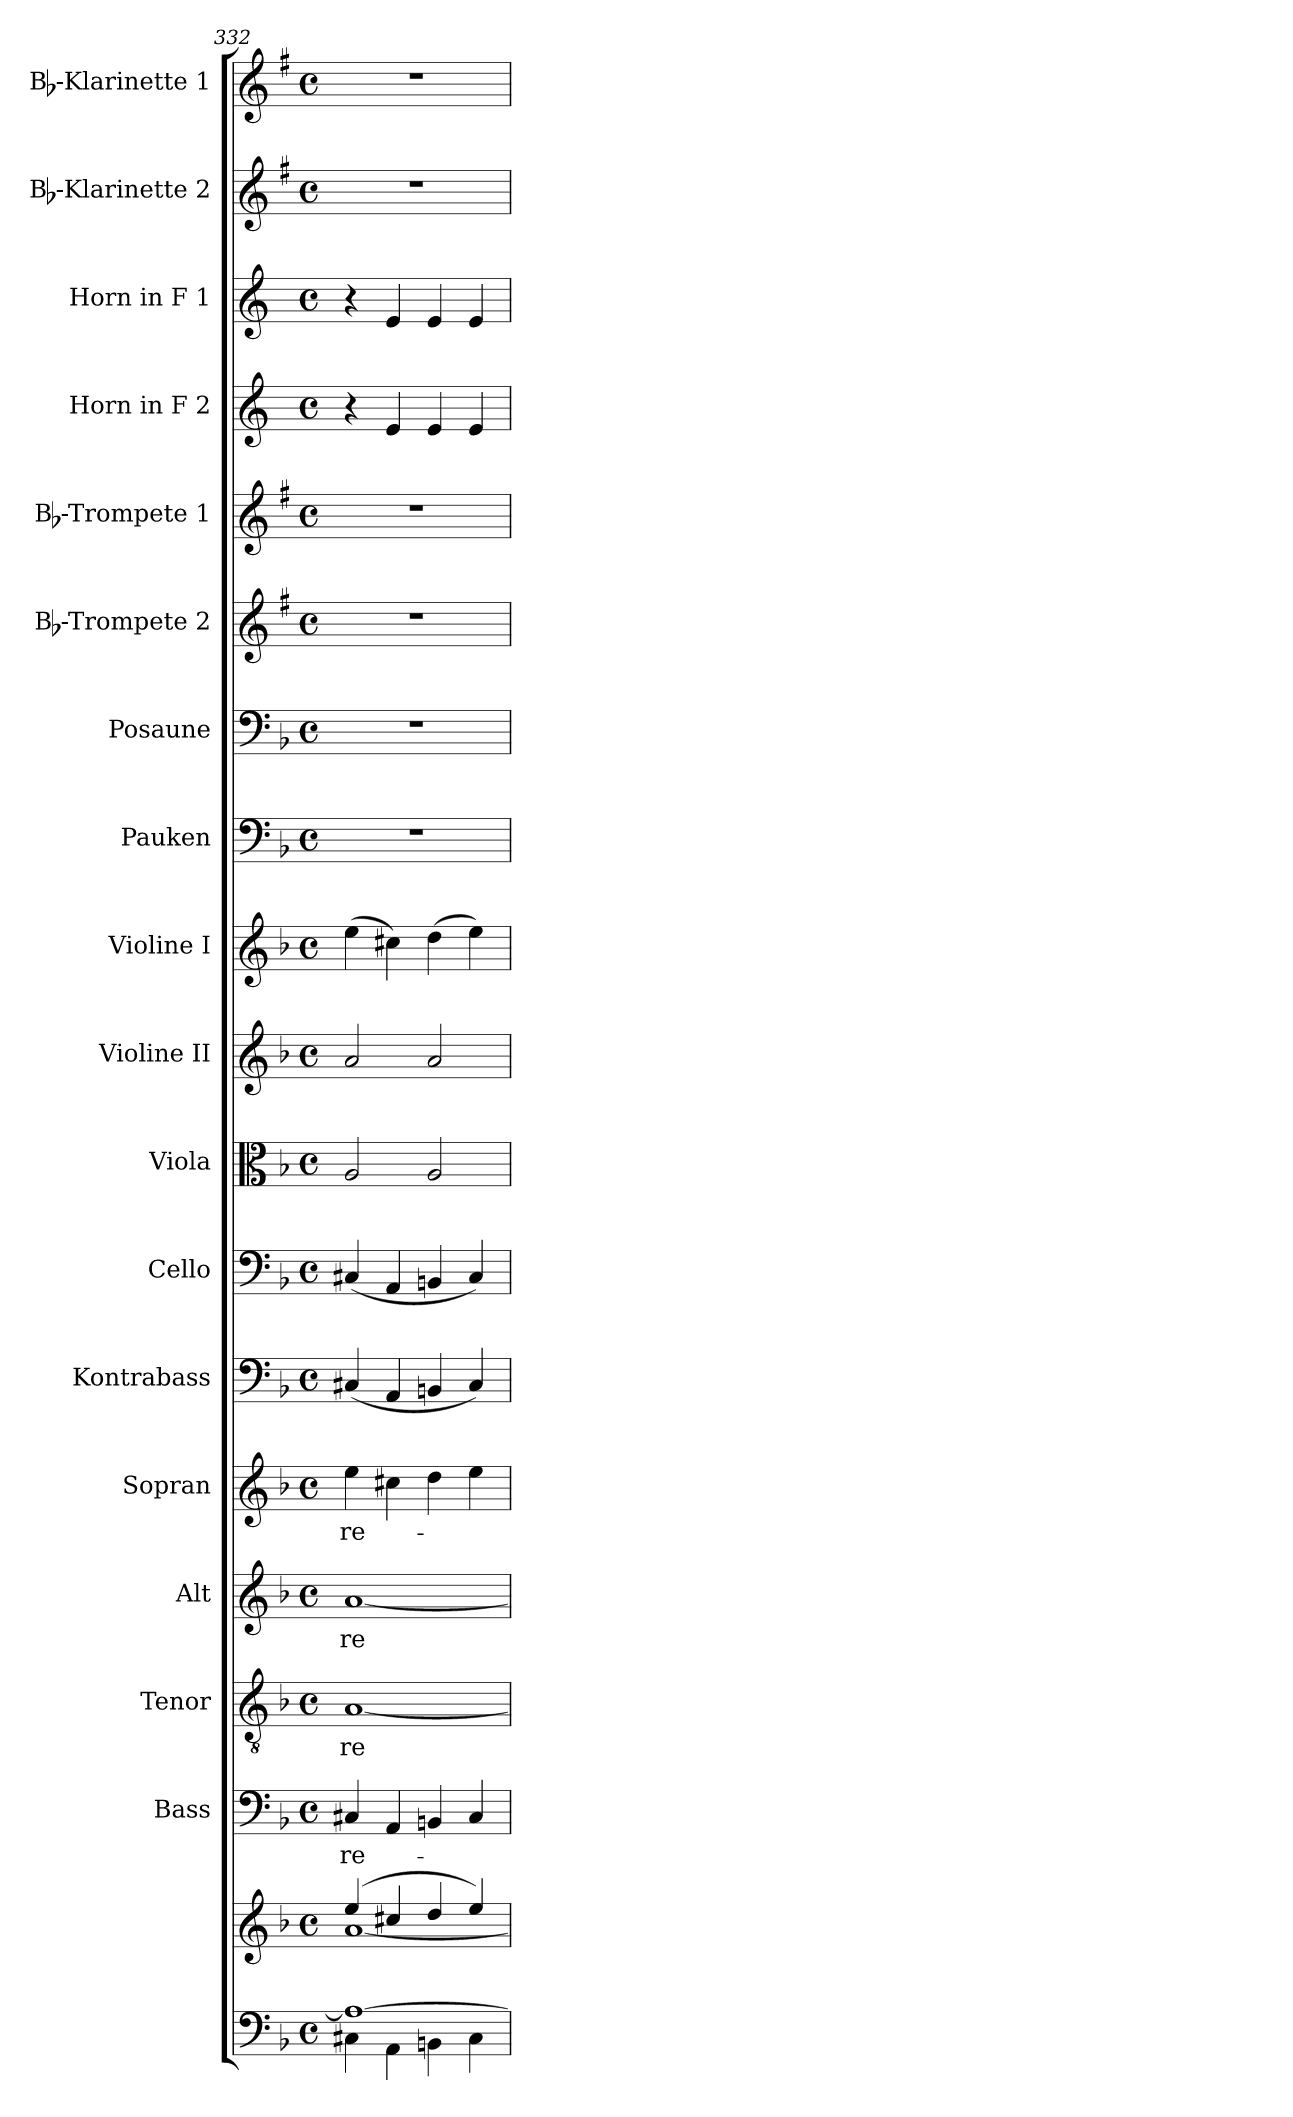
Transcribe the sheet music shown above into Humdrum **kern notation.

**kern	**kern	**kern	**text	**kern	**text	**kern	**text	**kern	**text	**kern	**kern	**kern	**kern	**kern	**kern	**kern	**kern	**kern	**kern	**kern	**kern	**kern
*part18	*part18	*part17	*part17	*part16	*part16	*part15	*part15	*part14	*part14	*part13	*part12	*part11	*part10	*part9	*part8	*part7	*part6	*part5	*part4	*part3	*part2	*part1
*staff19	*staff18	*staff17	*staff17	*staff16	*staff16	*staff15	*staff15	*staff14	*staff14	*staff13	*staff12	*staff11	*staff10	*staff9	*staff8	*staff7	*staff6	*staff5	*staff4	*staff3	*staff2	*staff1
*	*	*I"Bass	*	*I"Tenor	*	*I"Alt	*	*I"Sopran	*	*I"Kontrabass	*I"Cello	*I"Viola	*I"Violine II	*I"Violine I	*I"Pauken	*I"Posaune	*I"Bb-Trompete 2	*I"Bb-Trompete 1	*I"Horn in F 2	*I"Horn in F 1	*I"Bb-Klarinette 2	*I"Bb-Klarinette 1
*	*	*I'B.	*	*I'T.	*	*I'A.	*	*I'S.	*	*I'Kb.	*	*I'Vla.	*I'Vl. II	*I'Vl. I	*I'Pk.	*I'Pos.	*I'Bb Trp. 2	*I'Bb Trp. 1	*	*	*I'Bb Kl. 2	*I'Bb Kl. 1
*clefF4	*clefG2	*clefF4	*	*clefGv2	*	*clefG2	*	*clefG2	*	*clefF4	*clefF4	*clefC3	*clefG2	*clefG2	*clefF4	*clefF4	*clefG2	*clefG2	*clefG2	*clefG2	*clefG2	*clefG2
*	*	*	*	*	*	*	*	*	*	*ITrd7c12	*	*	*	*	*	*	*ITrd1c2	*ITrd1c2	*ITrd4c7	*ITrd4c7	*ITrd1c2	*ITrd1c2
*k[b-]	*k[b-]	*k[b-]	*	*k[b-]	*	*k[b-]	*	*k[b-]	*	*k[b-]	*k[b-]	*k[b-]	*k[b-]	*k[b-]	*k[b-]	*k[b-]	*k[b-]	*k[b-]	*k[b-]	*k[b-]	*k[b-]	*k[b-]
*F:	*F:	*F:	*	*F:	*	*F:	*	*F:	*	*F:	*F:	*F:	*F:	*F:	*F:	*F:	*F:	*F:	*F:	*F:	*F:	*F:
*M4/4	*M4/4	*M4/4	*	*M4/4	*	*M4/4	*	*M4/4	*	*M4/4	*M4/4	*M4/4	*M4/4	*M4/4	*M4/4	*M4/4	*M4/4	*M4/4	*M4/4	*M4/4	*M4/4	*M4/4
*met(c)	*met(c)	*met(c)	*	*met(c)	*	*met(c)	*	*met(c)	*	*met(c)	*met(c)	*met(c)	*met(c)	*met(c)	*met(c)	*met(c)	*met(c)	*met(c)	*met(c)	*met(c)	*met(c)	*met(c)
=332	=332	=332	=332	=332	=332	=332	=332	=332	=332	=332	=332	=332	=332	=332	=332	=332	=332	=332	=332	=332	=332	=332
*^	*^	*	*	*	*	*	*	*	*	*	*	*	*	*	*	*	*	*	*	*	*	*
!	!	!	!	!	!LO:LY:b	!	!LO:LY:b	!	!LO:LY:b	!	!LO:LY:b	!	!	!	!	!	!	!	!	!	!	!	!	!
1A_	4C#X\	(4ee/	[<1a	4C#X/	-re-	[1A	-re-	[1a	-re-	4ee\	-re-	(<4CC#X/	(<4C#X/	2A/	2a/	(>4ee\	1r	1r	1r	1r	4r	4r	1r	1r
.	4AA\	4cc#X/	.	4AA/	.	.	.	.	.	4cc#X\	.	4AAA/	4AA/	.	.	4cc#X\)	.	.	.	.	4A/	4A/	.	.
.	4BBn\	4dd/	.	4BBn/	.	.	.	.	.	4dd\	.	4BBBn/	4BBn/	2A/	2a/	(>4dd\	.	.	.	.	4A/	4A/	.	.
.	4C#\	4ee/)	.	4C#/	.	.	.	.	.	4ee\	.	4CC#/)	4C#/)	.	.	4ee\)	.	.	.	.	4A/	4A/	.	.
*v	*v	*	*	*	*	*	*	*	*	*	*	*	*	*	*	*	*	*	*	*	*	*	*	*
*	*v	*v	*	*	*	*	*	*	*	*	*	*	*	*	*	*	*	*	*	*	*	*	*
=	=	=	=	=	=	=	=	=	=	=	=	=	=	=	=	=	=	=	=	=	=	=
*-	*-	*-	*-	*-	*-	*-	*-	*-	*-	*-	*-	*-	*-	*-	*-	*-	*-	*-	*-	*-	*-	*-
